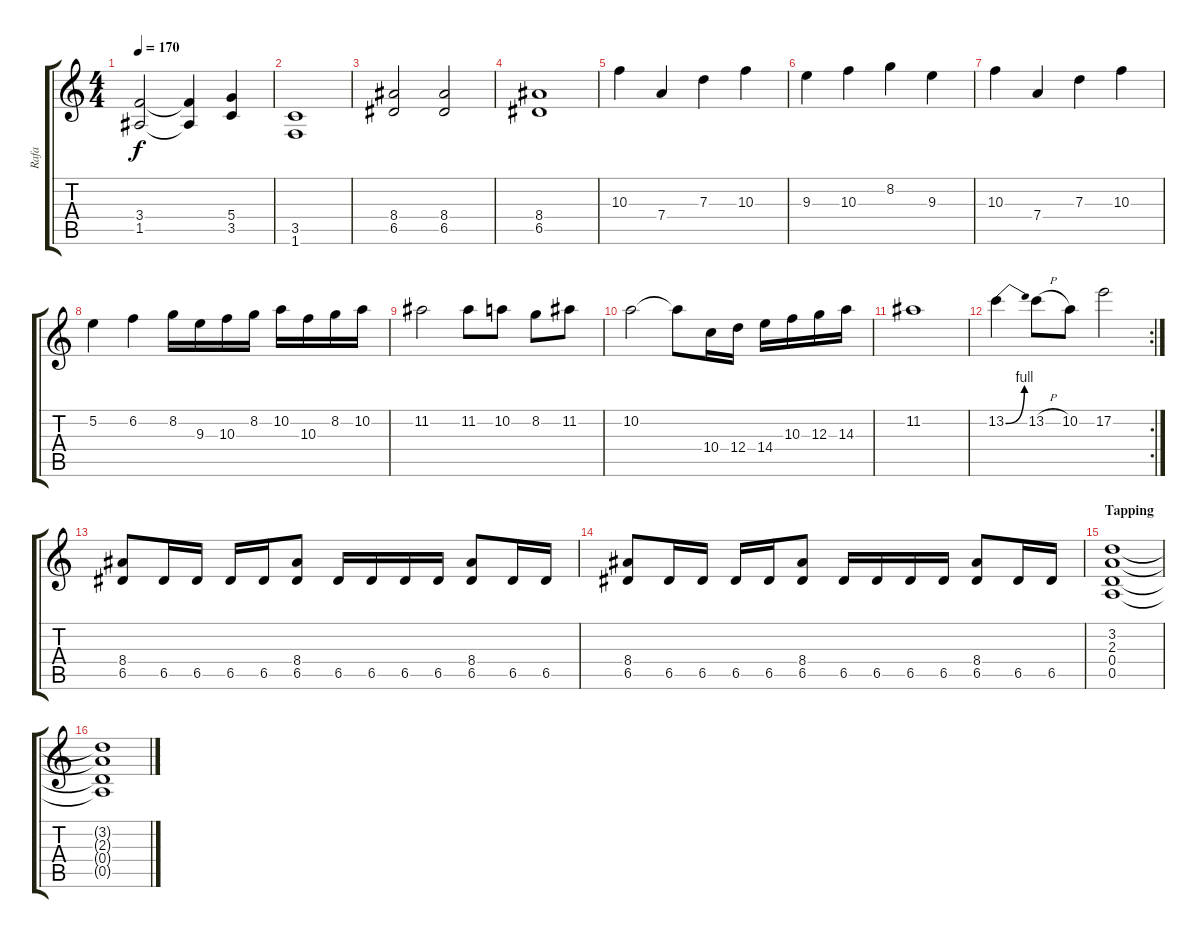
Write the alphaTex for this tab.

\track ("Rafa" "Rafa") {instrument overdrivenguitar}
\staff {score tabs}
\tuning (E4 B3 G3 D3 A2 E2) {hide}
\ts (4 4)
\tempo 170
\clef g2
\ks c
(3.4 1.5).2{dy f} (3.4{t} 1.5{t}).4 (5.4 3.5).4 |
(3.5 1.6).1 |
(8.4 6.5).2 (8.4 6.5).2 |
(8.4 6.5).1 |
10.3.4 7.4.4 7.3.4 10.3.4 |
9.3.4 10.3.4 8.2.4 9.3.4 |
10.3.4 7.4.4 7.3.4 10.3.4 |
5.2.4 6.2.4 8.2.16 9.3.16 10.3.16 8.2.16 10.2.16 10.3.16 8.2.16 10.2.16 |
11.2.2 11.2.8 10.2.8 8.2.8 11.2.8 |
10.2.2 10.2{t}.8 10.4.16 12.4.16 14.4.16 10.3.16 12.3.16 14.3.16 |
11.2.1 |
\rc 2
13.2{be (bend 0 0 60 4)}.4 13.2{h}.8 10.2.8 17.2.2 |
(8.4 6.5).8 6.5.16 6.5.16 6.5.16 6.5.16 (8.4 6.5).8 6.5.16 6.5.16 6.5.16 6.5.16 (8.4 6.5).8 6.5.16 6.5.16 |
(8.4 6.5).8 6.5.16 6.5.16 6.5.16 6.5.16 (8.4 6.5).8 6.5.16 6.5.16 6.5.16 6.5.16 (8.4 6.5).8 6.5.16 6.5.16 |
\section ("" "Tapping")
(3.2 2.3 0.4 0.5).1{volume 14} |
(3.2{t} 2.3{t} 0.4{t} 0.5{t}).1
